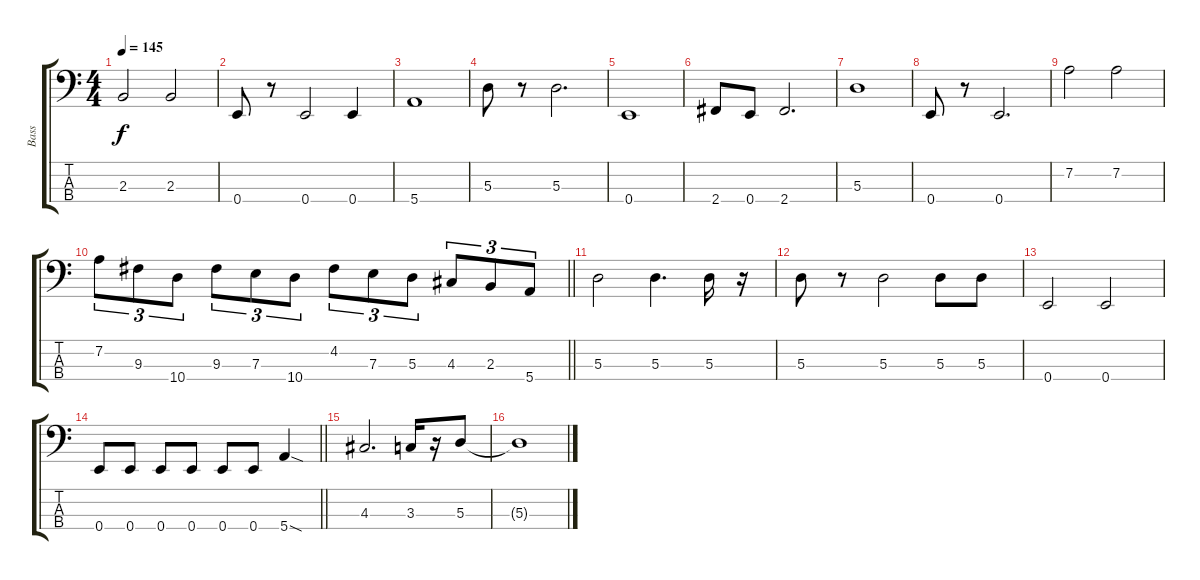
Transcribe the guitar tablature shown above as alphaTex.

\track ("Bass" "Bass") {instrument electricbassfinger}
\staff {score tabs}
\tuning (G2 D2 A1 E1) {hide}
\ts (4 4)
\tempo 145
\clef f4
\ks c
2.3.2{dy f} 2.3.2 |
0.4.8 r.8 0.4.2 0.4.4 |
5.4.1 |
5.3.8 r.8 5.3.2{d} |
0.4.1 |
2.4.8 0.4.8 2.4.2{d} |
5.3.1 |
0.4.8 r.8 0.4.2{d} |
7.2.2 7.2.2 |
\barLineRight lightlight
7.2.8{tu (3 2)} 9.3.8{tu (3 2)} 10.4.8{tu (3 2)} 9.3.8{tu (3 2)} 7.3.8{tu (3 2)} 10.4.8{tu (3 2)} 4.2.8{tu (3 2)} 7.3.8{tu (3 2)} 5.3.8{tu (3 2)} 4.3.8{tu (3 2)} 2.3.8{tu (3 2)} 5.4.8{tu (3 2)} |
\section ("" "")
5.3.2 5.3.4{d} 5.3.16 r.16 |
5.3.8 r.8 5.3.2 5.3.8 5.3.8 |
0.4.2 0.4.2 |
\barLineRight lightlight
0.4.8 0.4.8 0.4.8 0.4.8 0.4.8 0.4.8 5.4{sod}.4 |
\section ("" "")
4.3.2{d} 3.3.16 r.16 5.3.8 |
5.3{t}.1
